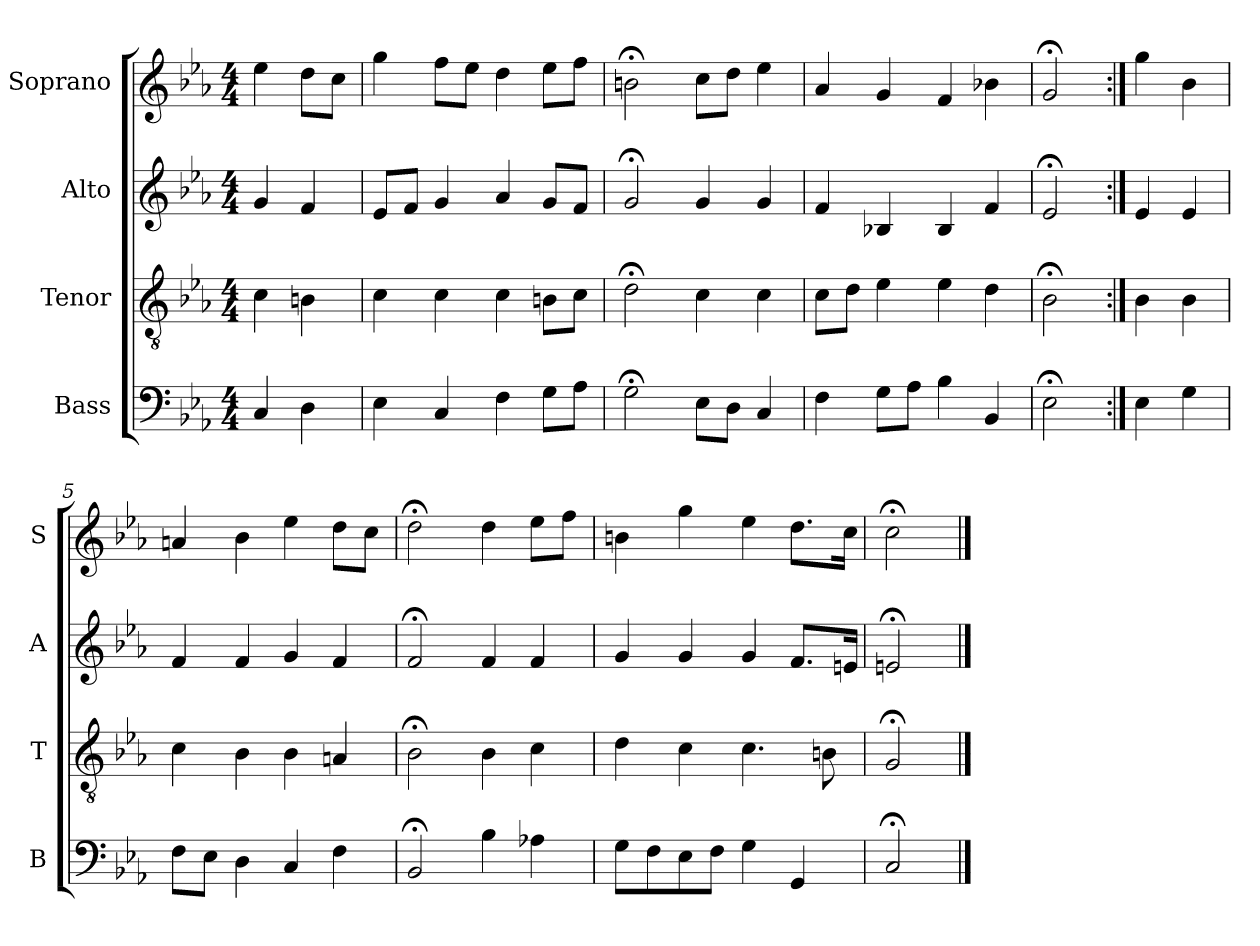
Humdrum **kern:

**kern	**kern	**kern	**kern
*part4	*part3	*part2	*part1
*staff4	*staff3	*staff2	*staff1
*I"Bass	*I"Tenor	*I"Alto	*I"Soprano
*I'B	*I'T	*I'A	*I'S
*clefF4	*clefGv2	*clefG2	*clefG2
*k[b-e-a-]	*k[b-e-a-]	*k[b-e-a-]	*k[b-e-a-]
*c:	*c:	*c:	*c:
*M4/4	*M4/4	*M4/4	*M4/4
*MM100	*MM100	*MM100	*MM100
=	=	=	=
4C	4c	4g	4ee-
4D	4Bn	4f	8ddL
.	.	.	8ccJ
=1	=1	=1	=1
4E-	4c	8e-L	4gg
.	.	8fJ	.
4C	4c	4g	8ffL
.	.	.	8ee-J
4F	4c	4a-	4dd
8GL	8BnL	8gL	8ee-L
8A-J	8cJ	8fJ	8ffJ
=2	=2	=2	=2
2G;<	2d;<	2g;<	2bn;<
8E-L	4c	4g	8ccL
8DJ	.	.	8ddJ
4C	4c	4g	4ee-
=3	=3	=3	=3
4F	8cL	4f	4a-
.	8dJ	.	.
8GL	4e-	4B-X	4g
8A-J	.	.	.
4B-	4e-	4B-	4f
4BB-	4d	4f	4b-X
=4	=4	=4	=4
2E-;<	2B-;<	2e-;<	2g;<
=:|!	=:|!	=:|!	=:|!
4E-	4B-	4e-	4gg
4G	4B-	4e-	4b-
=5	=5	=5	=5
8FL	4c	4f	4an
8E-J	.	.	.
4D	4B-	4f	4b-
4C	4B-	4g	4ee-
4F	4An	4f	8ddL
.	.	.	8ccJ
=6	=6	=6	=6
2BB-;<	2B-;<	2f;<	2dd;<
4B-	4B-	4f	4dd
4A-X	4c	4f	8ee-L
.	.	.	8ffJ
=7	=7	=7	=7
8GL	4d	4g	4bn
8F	.	.	.
8E-	4c	4g	4gg
8FJ	.	.	.
4G	4.c	4g	4ee-
4GG	.	8.fL	8.ddL
.	8Bn	.	.
.	.	16enJk	16ccJk
=8	=8	=8	=8
2C;<	2G;<	2en;<	2cc;<
==	==	==	==
*-	*-	*-	*-
